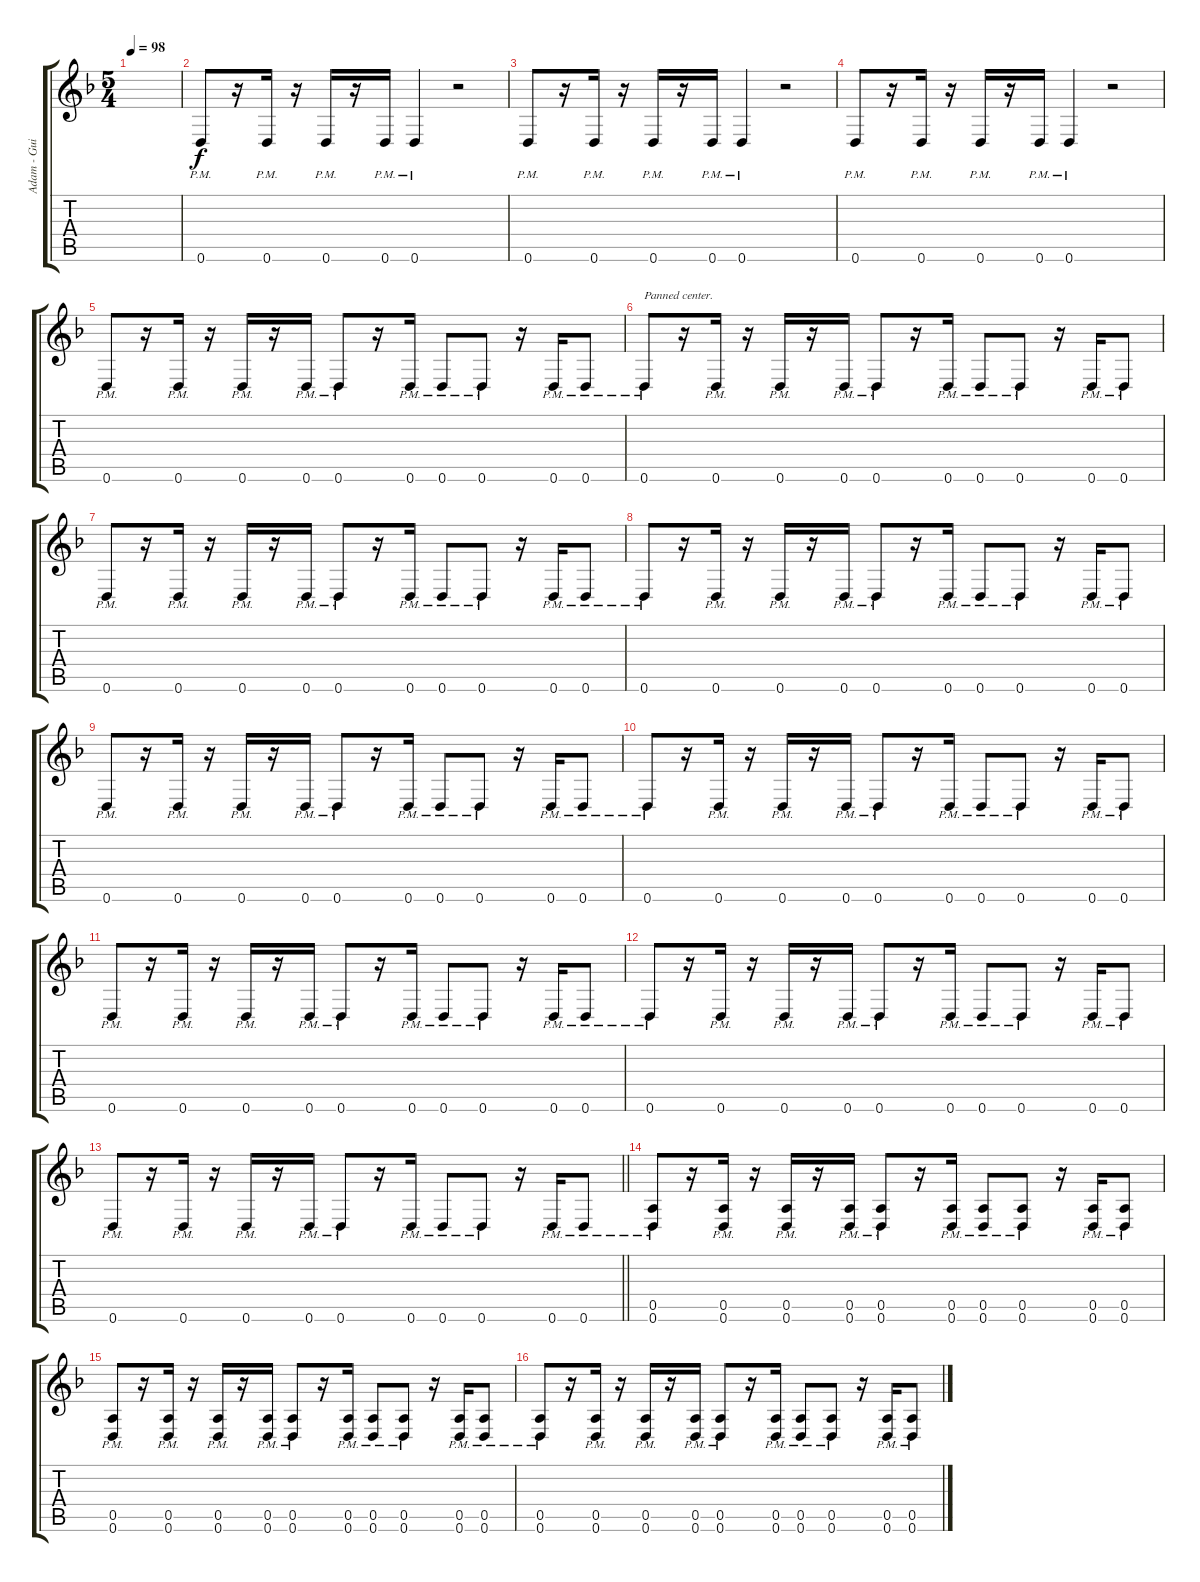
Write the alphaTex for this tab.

\track ("Adam - Guitar" "Adam - Gui") {instrument overdrivenguitar}
\staff {score tabs}
\tuning (E4 B3 G3 D3 A2 D2) {hide}
\ts (5 4)
\tempo 98
\clef g2
\ks dminor
|
0.6{pm}.8 r.16 0.6{pm}.16 r.16 0.6{pm}.16 r.16{beam merge} 0.6{pm}.16{beam merge} 0.6{pm}.4 r.2 |
0.6{pm}.8 r.16 0.6{pm}.16 r.16 0.6{pm}.16 r.16{beam merge} 0.6{pm}.16{beam merge} 0.6{pm}.4 r.2 |
0.6{pm}.8 r.16 0.6{pm}.16 r.16 0.6{pm}.16 r.16{beam merge} 0.6{pm}.16{beam merge} 0.6{pm}.4 r.2 |
0.6{pm}.8 r.16 0.6{pm}.16 r.16 0.6{pm}.16 r.16{beam merge} 0.6{pm}.16{beam split} 0.6{pm}.8 r.16 0.6{pm}.16{beam split} 0.6{pm}.8 0.6{pm}.8 r.16 0.6{pm}.16 0.6{pm}.8 |
0.6{pm}.8{txt "Panned center." balance 8 beam merge} r.16 0.6{pm}.16 r.16 0.6{pm}.16 r.16{beam merge} 0.6{pm}.16{beam split} 0.6{pm}.8 r.16 0.6{pm}.16{beam split} 0.6{pm}.8{beam merge} 0.6{pm}.8 r.16 0.6{pm}.16{beam merge} 0.6{pm}.8 |
0.6{pm}.8{beam merge} r.16 0.6{pm}.16 r.16 0.6{pm}.16 r.16{beam merge} 0.6{pm}.16{beam split} 0.6{pm}.8 r.16 0.6{pm}.16{beam split} 0.6{pm}.8{beam merge} 0.6{pm}.8 r.16 0.6{pm}.16{beam merge} 0.6{pm}.8 |
0.6{pm}.8{beam merge} r.16 0.6{pm}.16 r.16 0.6{pm}.16 r.16{beam merge} 0.6{pm}.16{beam split} 0.6{pm}.8 r.16 0.6{pm}.16{beam split} 0.6{pm}.8{beam merge} 0.6{pm}.8 r.16 0.6{pm}.16{beam merge} 0.6{pm}.8 |
0.6{pm}.8{beam merge} r.16 0.6{pm}.16 r.16 0.6{pm}.16 r.16{beam merge} 0.6{pm}.16{beam split} 0.6{pm}.8 r.16 0.6{pm}.16{beam split} 0.6{pm}.8{beam merge} 0.6{pm}.8 r.16 0.6{pm}.16{beam merge} 0.6{pm}.8 |
0.6{pm}.8{beam merge} r.16 0.6{pm}.16 r.16 0.6{pm}.16 r.16{beam merge} 0.6{pm}.16{beam split} 0.6{pm}.8 r.16 0.6{pm}.16{beam split} 0.6{pm}.8{beam merge} 0.6{pm}.8 r.16 0.6{pm}.16{beam merge} 0.6{pm}.8 |
0.6{pm}.8{beam merge} r.16 0.6{pm}.16 r.16 0.6{pm}.16 r.16{beam merge} 0.6{pm}.16{beam split} 0.6{pm}.8 r.16 0.6{pm}.16{beam split} 0.6{pm}.8{beam merge} 0.6{pm}.8 r.16 0.6{pm}.16{beam merge} 0.6{pm}.8 |
0.6{pm}.8{beam merge} r.16 0.6{pm}.16 r.16 0.6{pm}.16 r.16{beam merge} 0.6{pm}.16{beam split} 0.6{pm}.8 r.16 0.6{pm}.16{beam split} 0.6{pm}.8{beam merge} 0.6{pm}.8 r.16 0.6{pm}.16{beam merge} 0.6{pm}.8 |
\barLineRight lightlight
0.6{pm}.8{beam merge} r.16 0.6{pm}.16 r.16 0.6{pm}.16 r.16{beam merge} 0.6{pm}.16{beam split} 0.6{pm}.8 r.16 0.6{pm}.16{beam split} 0.6{pm}.8{beam merge} 0.6{pm}.8 r.16 0.6{pm}.16{beam merge} 0.6{pm}.8 |
(0.5{pm} 0.6{pm}).8{beam merge} r.16 (0.5{pm} 0.6{pm}).16 r.16 (0.5{pm} 0.6{pm}).16 r.16{beam merge} (0.5{pm} 0.6{pm}).16{beam split} (0.5{pm} 0.6{pm}).8 r.16 (0.5{pm} 0.6{pm}).16{beam split} (0.5{pm} 0.6{pm}).8{beam merge} (0.5{pm} 0.6{pm}).8 r.16 (0.5{pm} 0.6{pm}).16{beam merge} (0.5{pm} 0.6{pm}).8 |
(0.5{pm} 0.6{pm}).8{beam merge} r.16 (0.5{pm} 0.6{pm}).16 r.16 (0.5{pm} 0.6{pm}).16 r.16{beam merge} (0.5{pm} 0.6{pm}).16{beam split} (0.5{pm} 0.6{pm}).8 r.16 (0.5{pm} 0.6{pm}).16{beam split} (0.5{pm} 0.6{pm}).8{beam merge} (0.5{pm} 0.6{pm}).8 r.16 (0.5{pm} 0.6{pm}).16{beam merge} (0.5{pm} 0.6{pm}).8 |
(0.5{pm} 0.6{pm}).8{beam merge} r.16 (0.5{pm} 0.6{pm}).16 r.16 (0.5{pm} 0.6{pm}).16 r.16{beam merge} (0.5{pm} 0.6{pm}).16{beam split} (0.5{pm} 0.6{pm}).8 r.16 (0.5{pm} 0.6{pm}).16{beam split} (0.5{pm} 0.6{pm}).8{beam merge} (0.5{pm} 0.6{pm}).8 r.16 (0.5{pm} 0.6{pm}).16{beam merge} (0.5{pm} 0.6{pm}).8
